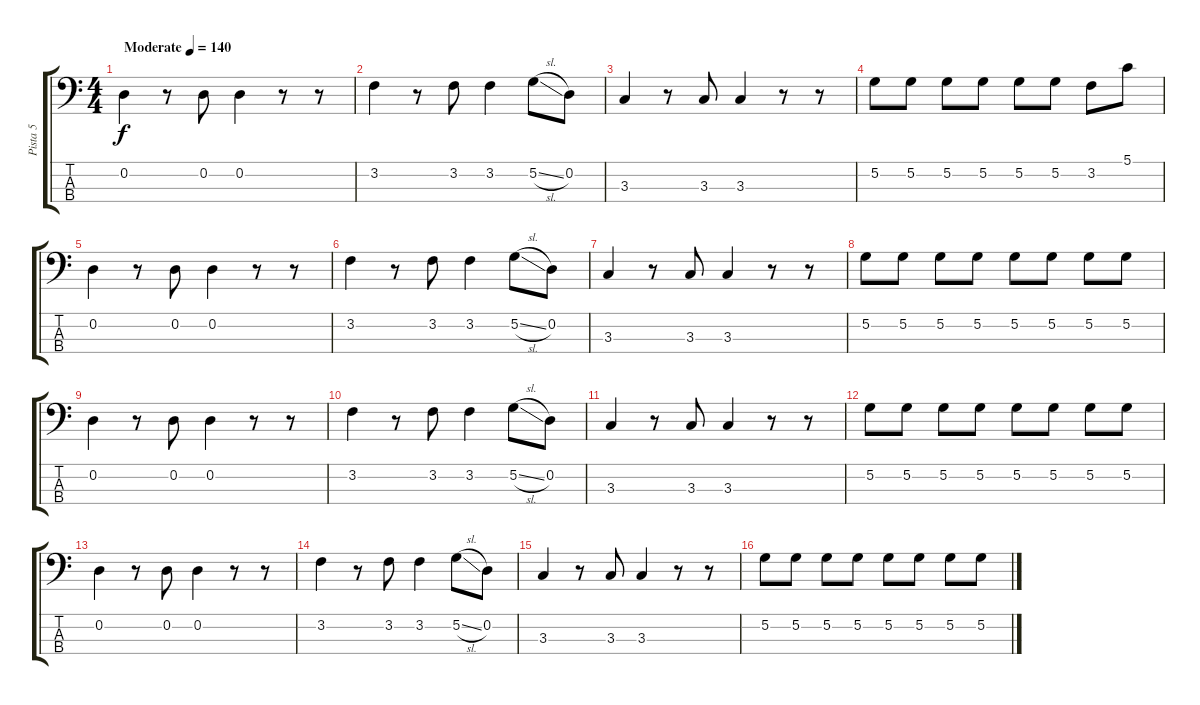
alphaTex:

\track ("Pista 5" "Pista 5") {instrument electricbassfinger}
\staff {score tabs}
\tuning (G2 D2 A1 E1) {hide}
\ts (4 4)
\tempo (140 "Moderate")
\clef f4
\ks c
0.2.4{dy f instrument electricbassfinger} r.8 0.2.8 0.2.4 r.8 r.8 |
3.2.4 r.8 3.2.8 3.2.4 5.2{sl}.8 0.2.8 |
3.3.4 r.8 3.3.8 3.3.4 r.8 r.8 |
5.2.8 5.2.8 5.2.8 5.2.8 5.2.8 5.2.8 3.2.8 5.1.8 |
0.2.4 r.8 0.2.8 0.2.4 r.8 r.8 |
3.2.4 r.8 3.2.8 3.2.4 5.2{sl}.8 0.2.8 |
3.3.4 r.8 3.3.8 3.3.4 r.8 r.8 |
5.2.8 5.2.8 5.2.8 5.2.8 5.2.8 5.2.8 5.2.8 5.2.8 |
0.2.4 r.8 0.2.8 0.2.4 r.8 r.8 |
3.2.4 r.8 3.2.8 3.2.4 5.2{sl}.8 0.2.8 |
3.3.4 r.8 3.3.8 3.3.4 r.8 r.8 |
5.2.8 5.2.8 5.2.8 5.2.8 5.2.8 5.2.8 5.2.8 5.2.8 |
0.2.4 r.8 0.2.8 0.2.4 r.8 r.8 |
3.2.4 r.8 3.2.8 3.2.4 5.2{sl}.8 0.2.8 |
3.3.4 r.8 3.3.8 3.3.4 r.8 r.8 |
5.2.8 5.2.8 5.2.8 5.2.8 5.2.8 5.2.8 5.2.8 5.2.8
